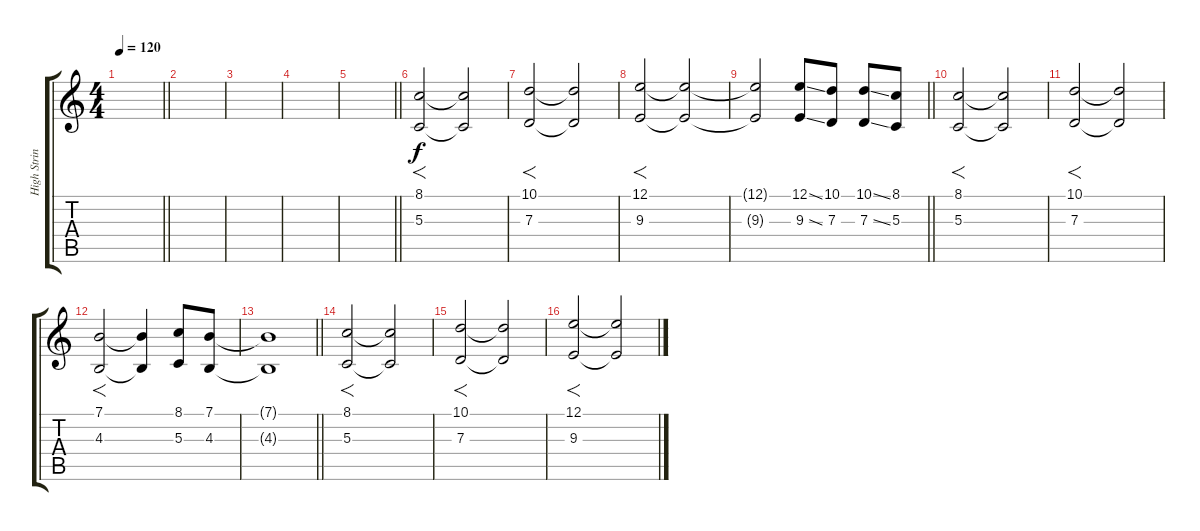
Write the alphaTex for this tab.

\track ("High Strings Standard" "High Strin") {instrument stringensemble1}
\staff {score tabs}
\tuning (E4 B3 G3 D3 A2 E2) {hide}
\ts (4 4)
\tempo 120
\clef g2
\barLineRight lightlight
\ks c
|
|
|
|
\barLineRight lightlight
|
(8.1 5.3).2{f volume 12 instrument stringensemble1} (8.1{t} 5.3{t}).2 |
(10.1 7.3).2{f} (10.1{t} 7.3{t}).2 |
(12.1 9.3).2{f} (12.1{t} 9.3{t}).2 |
\barLineRight lightlight
(12.1{t} 9.3{t}).2 (12.1{ss} 9.3{ss}).8 (10.1 7.3).8 (10.1{ss} 7.3{ss}).8 (8.1 5.3).8 |
(8.1 5.3).2{f} (8.1{t} 5.3{t}).2 |
(10.1 7.3).2{f} (10.1{t} 7.3{t}).2 |
(7.1 4.3).2{f} (7.1{t} 4.3{t}).4 (8.1 5.3).8 (7.1 4.3).8 |
\barLineRight lightlight
(7.1{t} 4.3{t}).1 |
\section ("" "")
(8.1 5.3).2{f volume 12 instrument stringensemble1} (8.1{t} 5.3{t}).2 |
(10.1 7.3).2{f} (10.1{t} 7.3{t}).2 |
(12.1 9.3).2{f} (12.1{t} 9.3{t}).2
